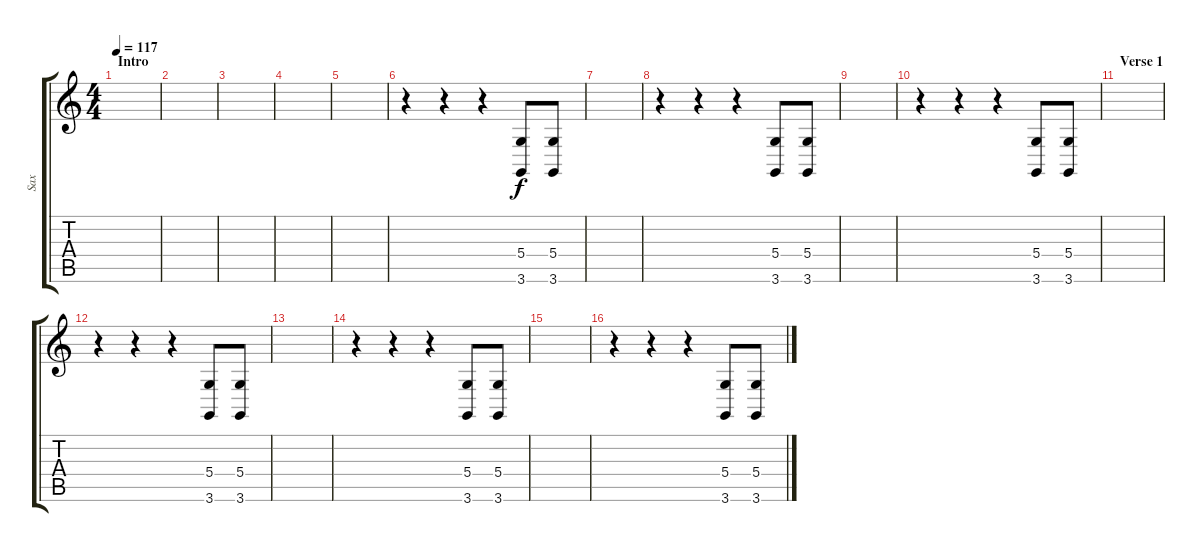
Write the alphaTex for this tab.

\track ("Sax" "Sax") {instrument tenorsax}
\staff {score tabs}
\tuning (E4 B3 G3 D3 A2 E2) {hide}
\ts (4 4)
\section ("" "Intro")
\tempo 117
\clef g2
\ks c
|
|
|
|
|
r.4 r.4 r.4 (5.4 3.6).8 (5.4 3.6).8 |
|
r.4 r.4 r.4 (5.4 3.6).8 (5.4 3.6).8 |
|
r.4 r.4 r.4 (5.4 3.6).8 (5.4 3.6).8 |
\section ("" "Verse 1")
|
r.4 r.4 r.4 (5.4 3.6).8 (5.4 3.6).8 |
|
r.4 r.4 r.4 (5.4 3.6).8 (5.4 3.6).8 |
|
r.4 r.4 r.4 (5.4 3.6).8 (5.4 3.6).8
